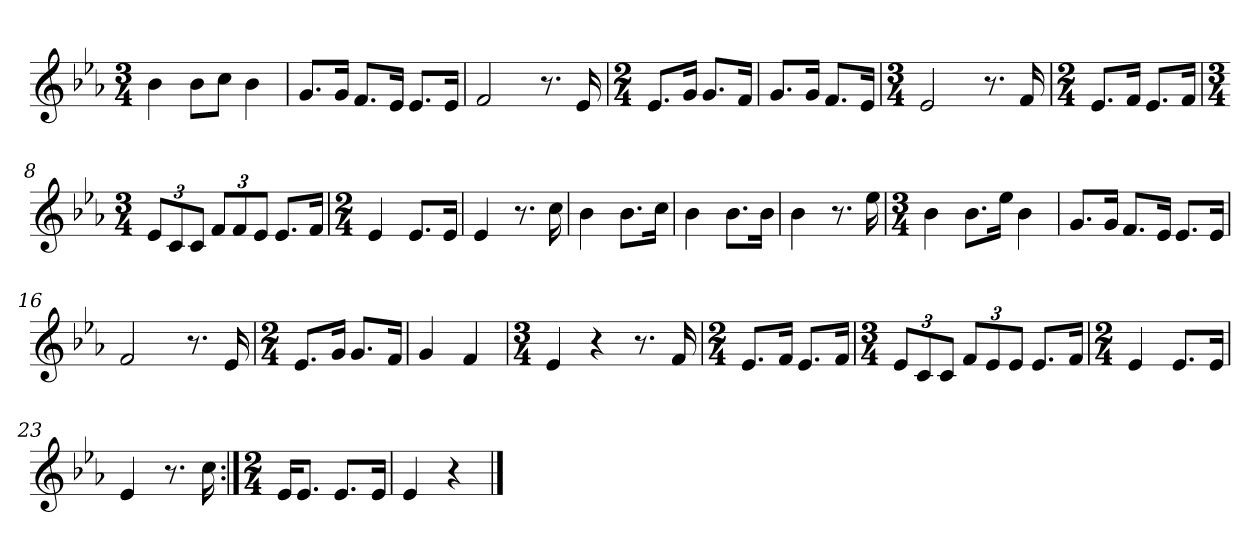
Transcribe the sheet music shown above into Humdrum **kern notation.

**kern
*part1
*staff1
*clefG2
*k[b-e-a-]
*M3/4
=1
4b-\
8b-\L
8cc\J
4b-\
=2
8.g/L
16g/Jk
8.f/L
16e-/Jk
8.e-/L
16e-/Jk
=3
2f/
8.r
16e-/
=4
*M2/4
8.e-/L
16g/Jk
8.g/L
16f/Jk
=5
8.g/L
16g/Jk
8.f/L
16e-/Jk
=6
*M3/4
2e-/
8.r
16f/
=7
*M2/4
8.e-/L
16f/Jk
8.e-/L
16f/Jk
=8
*M3/4
12e-/L
12c/
12c/J
12f/L
12f/
12e-/J
8.e-/L
16f/Jk
=9
*M2/4
4e-/
8.e-/L
16e-/Jk
=10
4e-/
8.r
16cc\
=
4b-\
8.b-\L
16cc\Jk
=12
4b-\
8.b-\L
16b-\Jk
=13
4b-\
8.r
16ee-\
=14
*M3/4
4b-\
8.b-\L
16ee-\Jk
4b-\
=15
8.g/L
16g/Jk
8.f/L
16e-/Jk
8.e-/L
16e-/Jk
=16
2f/
8.r
16e-/
=17
*M2/4
8.e-/L
16g/Jk
8.g/L
16f/Jk
=18
4g/
4f/
=19
*M3/4
4e-/
4r
8.r
16f/
=20
*M2/4
8.e-/L
16f/Jk
8.e-/L
16f/Jk
=21
*M3/4
12e-/L
12c/
12c/J
12f/L
12e-/
12e-/J
8.e-/L
16f/Jk
=
*M2/4
4e-/
8.e-/L
16e-/Jk
=23
4e-/
8.r
16cc\
=24:|!
*M2/4
16e-/KL
8.e-/J
8.e-/L
16e-/Jk
=25
4e-/
4r
==
*-
